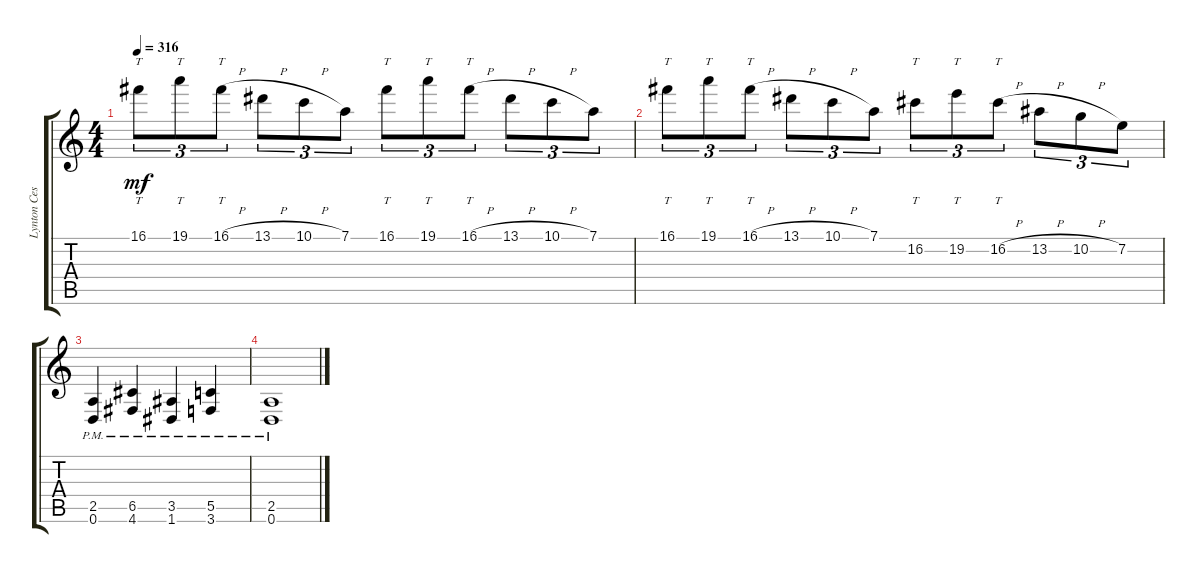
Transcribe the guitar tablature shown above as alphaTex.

\track ("Lynton Cessford" "Lynton Ces") {instrument distortionguitar}
\staff {score tabs}
\tuning (D4 A3 F3 C3 G2 D2) {hide}
\ts (4 4)
\tempo 316
\clef g2
\ks c
16.1.8{tt tu (3 2) dy mf} 19.1.8{tt tu (3 2)} 16.1{h}.8{tt tu (3 2)} 13.1{h}.8{tu (3 2)} 10.1{h}.8{tu (3 2)} 7.1.8{tu (3 2)} 16.1.8{tt tu (3 2)} 19.1.8{tt tu (3 2)} 16.1{h}.8{tt tu (3 2)} 13.1{h}.8{tu (3 2)} 10.1{h}.8{tu (3 2)} 7.1.8{tu (3 2)} |
16.1.8{tt tu (3 2)} 19.1.8{tt tu (3 2)} 16.1{h}.8{tt tu (3 2)} 13.1{h}.8{tu (3 2)} 10.1{h}.8{tu (3 2)} 7.1.8{tu (3 2)} 16.2.8{tt tu (3 2)} 19.2.8{tt tu (3 2)} 16.2{h}.8{tt tu (3 2)} 13.2{h}.8{tu (3 2)} 10.2{h}.8{tu (3 2)} 7.2.8{tu (3 2)} |
(2.5{pm} 0.6{pm}).4 (6.5{pm} 4.6{pm}).4 (3.5{pm} 1.6{pm}).4 (5.5{pm} 3.6{pm}).4 |
(2.5{pm} 0.6{pm}).1
